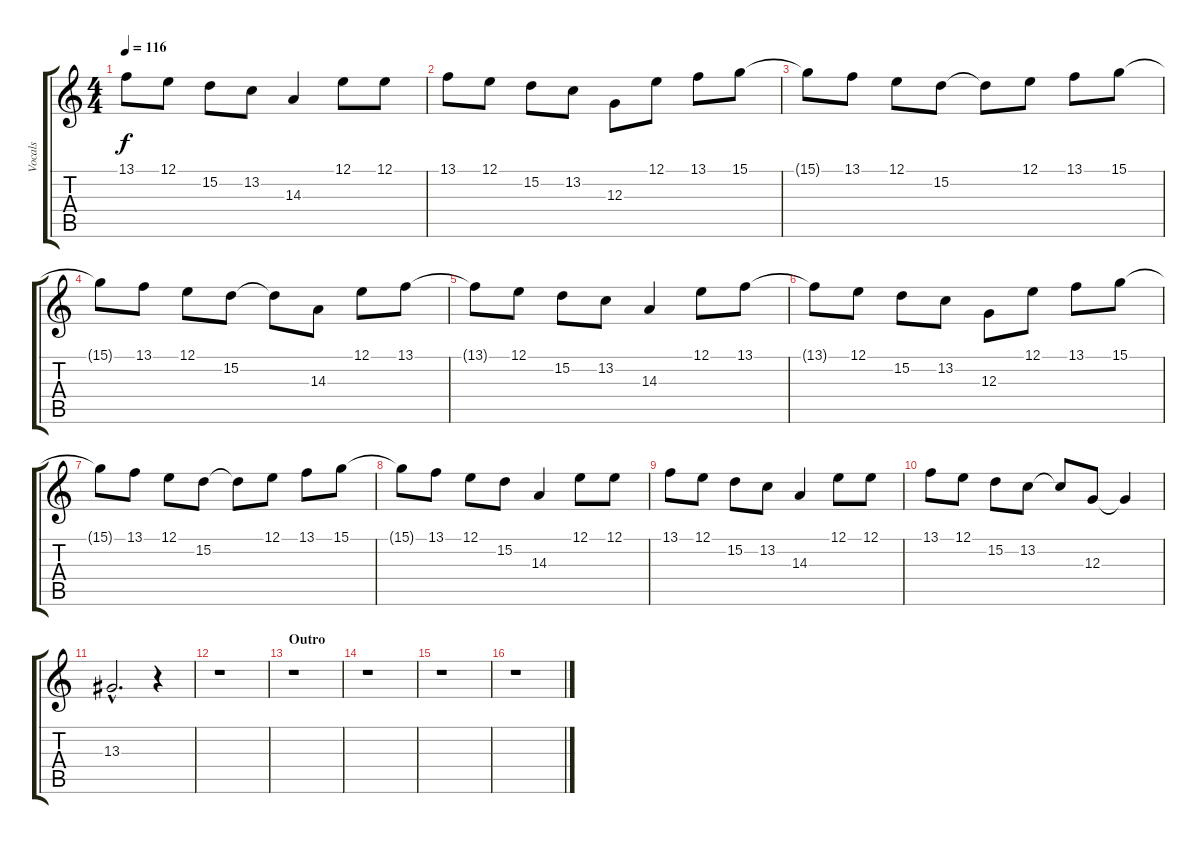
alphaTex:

\track ("Vocals" "Vocals") {instrument englishhorn}
\staff {score tabs}
\tuning (E4 B3 G3 D3 A2 E2) {hide}
\ts (4 4)
\tempo 116
\clef g2
\ks c
13.1.8{dy f} 12.1.8 15.2.8 13.2.8 14.3.4 12.1.8 12.1.8 |
13.1.8 12.1.8 15.2.8 13.2.8 12.3.8 12.1.8 13.1.8 15.1.8 |
15.1{t}.8 13.1.8 12.1.8 15.2.8 15.2{t}.8 12.1.8 13.1.8 15.1.8 |
15.1{t}.8 13.1.8 12.1.8 15.2.8 15.2{t}.8 14.3.8 12.1.8 13.1.8 |
13.1{t}.8 12.1.8 15.2.8 13.2.8 14.3.4 12.1.8 13.1.8 |
13.1{t}.8 12.1.8 15.2.8 13.2.8 12.3.8 12.1.8 13.1.8 15.1.8 |
15.1{t}.8 13.1.8 12.1.8 15.2.8 15.2{t}.8 12.1.8 13.1.8 15.1.8 |
15.1{t}.8 13.1.8 12.1.8 15.2.8 14.3.4 12.1.8 12.1.8 |
13.1.8 12.1.8 15.2.8 13.2.8 14.3.4 12.1.8 12.1.8 |
13.1.8 12.1.8 15.2.8 13.2.8 13.2{t}.8 12.3.8 12.3{t}.4 |
13.3{hac}.2{d} r.4 |
r.1 |
\section ("" "Outro")
r.1 |
r.1 |
r.1 |
r.1
